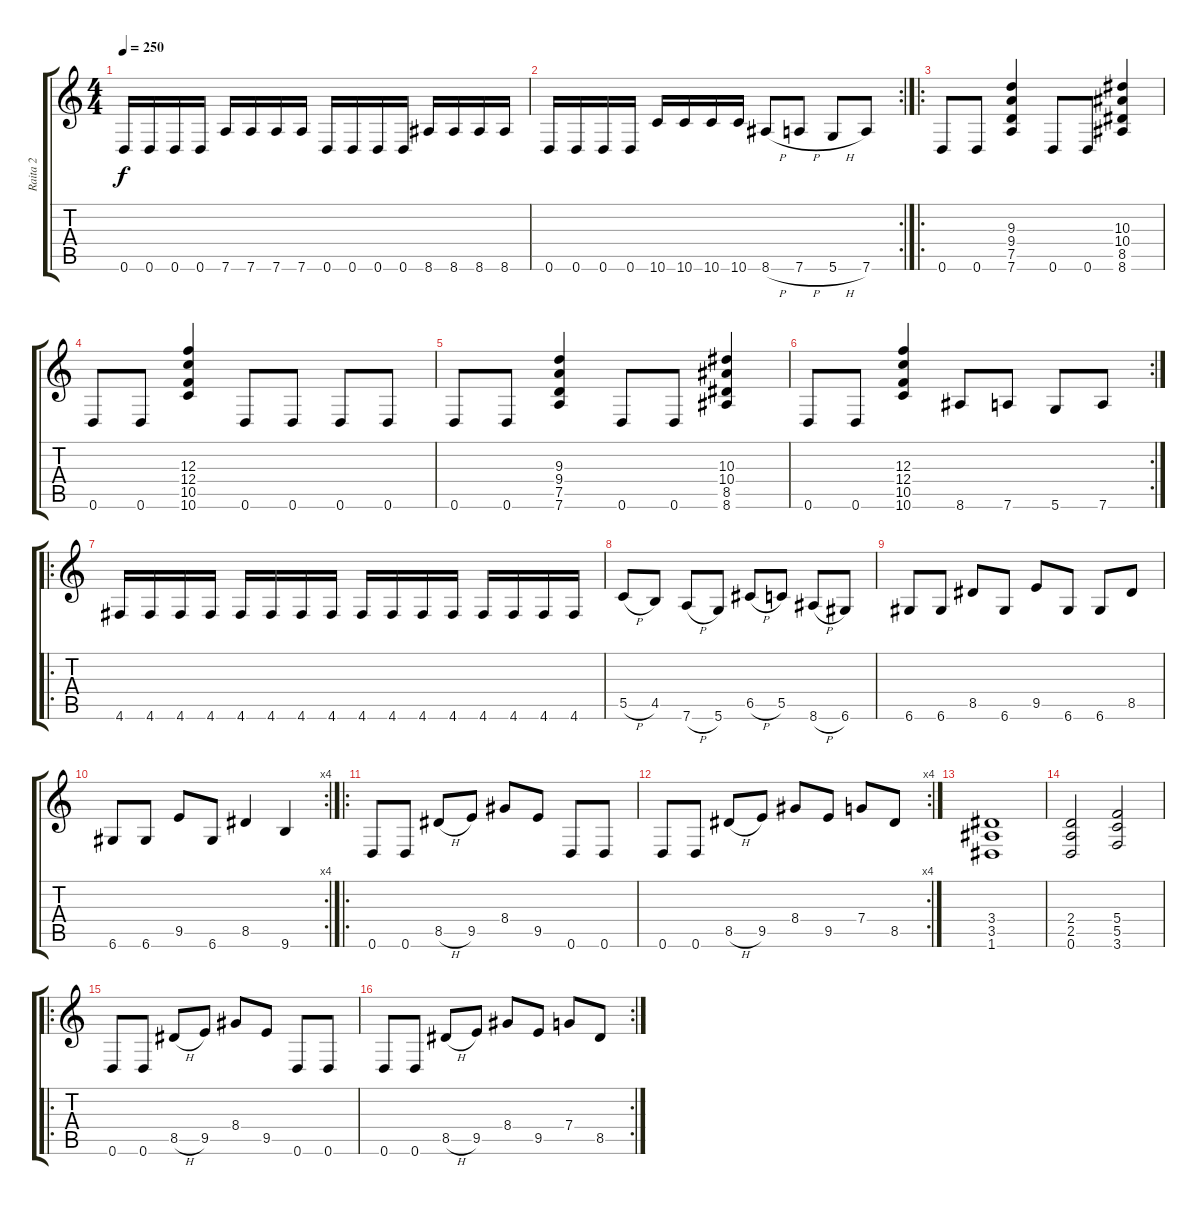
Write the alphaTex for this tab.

\track ("Raita 2" "Raita 2") {instrument distortionguitar}
\staff {score tabs}
\tuning (D4 A3 F3 C3 G2 D2) {hide}
\ts (4 4)
\tempo 250
\clef g2
\ks c
0.6.16{dy f} 0.6.16 0.6.16 0.6.16 7.6.16 7.6.16 7.6.16 7.6.16 0.6.16 0.6.16 0.6.16 0.6.16 8.6.16 8.6.16 8.6.16 8.6.16 |
\rc 2
0.6.16 0.6.16 0.6.16 0.6.16 10.6.16 10.6.16 10.6.16 10.6.16 8.6{h}.8 7.6{h}.8 5.6{h}.8 7.6.8 |
\ro
0.6.8 0.6.8 (9.3 9.4 7.5 7.6).4 0.6.8 0.6.8 (10.3 10.4 8.5 8.6).4 |
0.6.8 0.6.8 (12.3 12.4 10.5 10.6).4 0.6.8 0.6.8 0.6.8 0.6.8 |
0.6.8 0.6.8 (9.3 9.4 7.5 7.6).4 0.6.8 0.6.8 (10.3 10.4 8.5 8.6).4 |
\rc 2
0.6.8 0.6.8 (12.3 12.4 10.5 10.6).4 8.6.8 7.6.8 5.6.8 7.6.8 |
\ro
4.6.16 4.6.16 4.6.16 4.6.16 4.6.16 4.6.16 4.6.16 4.6.16 4.6.16 4.6.16 4.6.16 4.6.16 4.6.16 4.6.16 4.6.16 4.6.16 |
5.5{h}.8 4.5.8 7.6{h}.8 5.6.8 6.5{h}.8 5.5.8 8.6{h}.8 6.6.8 |
6.6.8 6.6.8 8.5.8 6.6.8 9.5.8 6.6.8 6.6.8 8.5.8 |
\rc 4
6.6.8 6.6.8 9.5.8 6.6.8 8.5.4 9.6.4 |
\ro
0.6.8 0.6.8 8.5{h}.8 9.5.8 8.4.8 9.5.8 0.6.8 0.6.8 |
\rc 4
0.6.8 0.6.8 8.5{h}.8 9.5.8 8.4.8 9.5.8 7.4.8 8.5.8 |
(3.4 3.5 1.6).1 |
(2.4 2.5 0.6).2 (5.4 5.5 3.6).2 |
\ro
0.6.8 0.6.8 8.5{h}.8 9.5.8 8.4.8 9.5.8 0.6.8 0.6.8 |
\rc 2
0.6.8 0.6.8 8.5{h}.8 9.5.8 8.4.8 9.5.8 7.4.8 8.5.8
